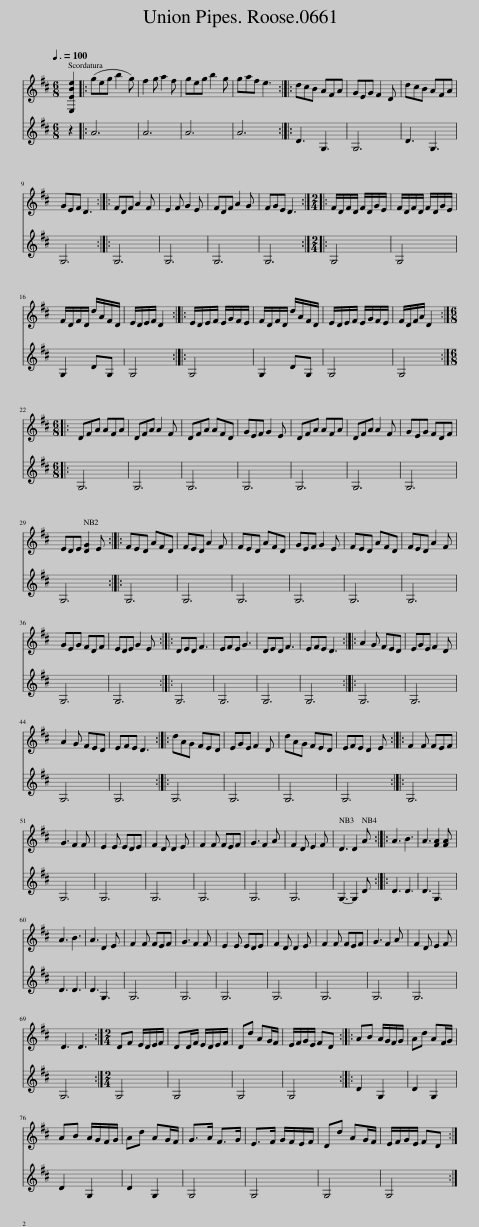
X:1
%%score 1 2
L:1/8
Q:3/8=100
M:6/8
I:linebreak $
K:D
V:1 treble
V:2 treble
V:1
 [E,EBe]2 |: (geg b2 g) | f2 g a2 f | geg b2 g | gaf e3 :: %5
 dcB AFA | GEG F2 D | dcB AFA |$ GEF D3 :: FDF A2 F | %10
 E2 F G2 E | FDF A2 G | FGE D3 ::[M:2/4] F/D/F/D/ F/D/G/E/ | F/D/F/D/ F/D/G/E/ |$ %15
 F/D/F/D/ d/A/F/D/ | E/D/E/F/ D2 :: E/D/E/F/ E/G/F/E/ | F/D/F/D/ d/A/F/D/ | E/D/E/F/ E/G/F/E/ | %20
 F/D/F/A/ D2 ::$[M:6/8] DFA AFA | DFA A2 F | DFA AFD | GEF G2 E | %25
 DFA AFA | DFA A2 F | GEG FDF |$ EDE [DG]2 E :: FED AFD | %30
 FED A2 F | FED AFD | GEF G2 E | FED AFD | FED A2 F |$ %35
 GEG FDF | EDE G2 E :: DED F3 | EFE G3 | DED F3 | %40
 EFE D3 :: A2 G FED | EGE F2 D |$ A2 G FED | EFE D3 :: %45
 dAG FED | EGE F2 D | dAG FED | EFE D2 E :: F2 F FEF |$ %50
 G3 F2 F | E2 E EDE | F2 D D2 E | F2 F FEF | G3 F2 A | %55
 F2 D E2 F | D3 D2 A :: A3 B3 | A3 [FA]2 [FA] |$ A3 B3 | %60
 A3 D2 E | F2 F FEF | G3 F2 F | E2 E EDE | F2 D D2 E | %65
 F2 F FEF | G3 F2 A | F2 D E2 F |$ D3 D3 :|[M:2/4] DF E/D/E/F/ | %70
 DD/F/ E/D/E/F/ | Dd AG/F/ | E/F/G/E/ FD :: AB A/G/F/G/ | Ad AF/G/ |$ %75
 AB A/G/F/G/ | Ad AG/F/ | G>A F>G | E>F G/F/E/F/ | Dd AG/F/ | %80
 E/F/G/E/ FD :| %81
V:2
 z2 |: A6 | A6 | A6 | A6 :: %5
 D3 G,3 | G,6 | D3 G,3 |$ G,6 :: G,6 | %10
 G,6 | G,6 | G,6 ::[M:2/4] G,4 | G,4 |$ %15
 G,2 DG, | G,4 :: G,4 | G,2 DG, | G,4 | %20
 G,4 ::$[M:6/8] G,6 | G,6 | G,6 | G,6 | %25
 G,6 | G,6 | G,6 |$ G,6 :: G,6 | %30
 G,6 | G,6 | G,6 | G,6 | G,6 |$ %35
 G,6 | G,6 :: G,6 | G,6 | G,6 | %40
 G,6 :: G,6 | G,6 |$ G,6 | G,6 :: %45
 G,6 | G,6 | G,6 | G,6 :: G,6 |$ %50
 G,6 | G,6 | G,6 | G,6 | G,6 | %55
 G,6 | G,3- G,2 D :: D3 D3 | D3 G,3 |$ D3 D3 | %60
 D3 G,3 | G,6 | G,6 | G,6 | G,6 | %65
 G,6 | G,6 | G,6 |$ G,6 :|[M:2/4] G,4 | %70
 G,4 | G,4 | G,4 :: D2 G,2 | D2 G,2 |$ %75
 D2 G,2 | D2 G,2 | G,4 | G,4 | G,4 | %80
 G,4 :| %81
